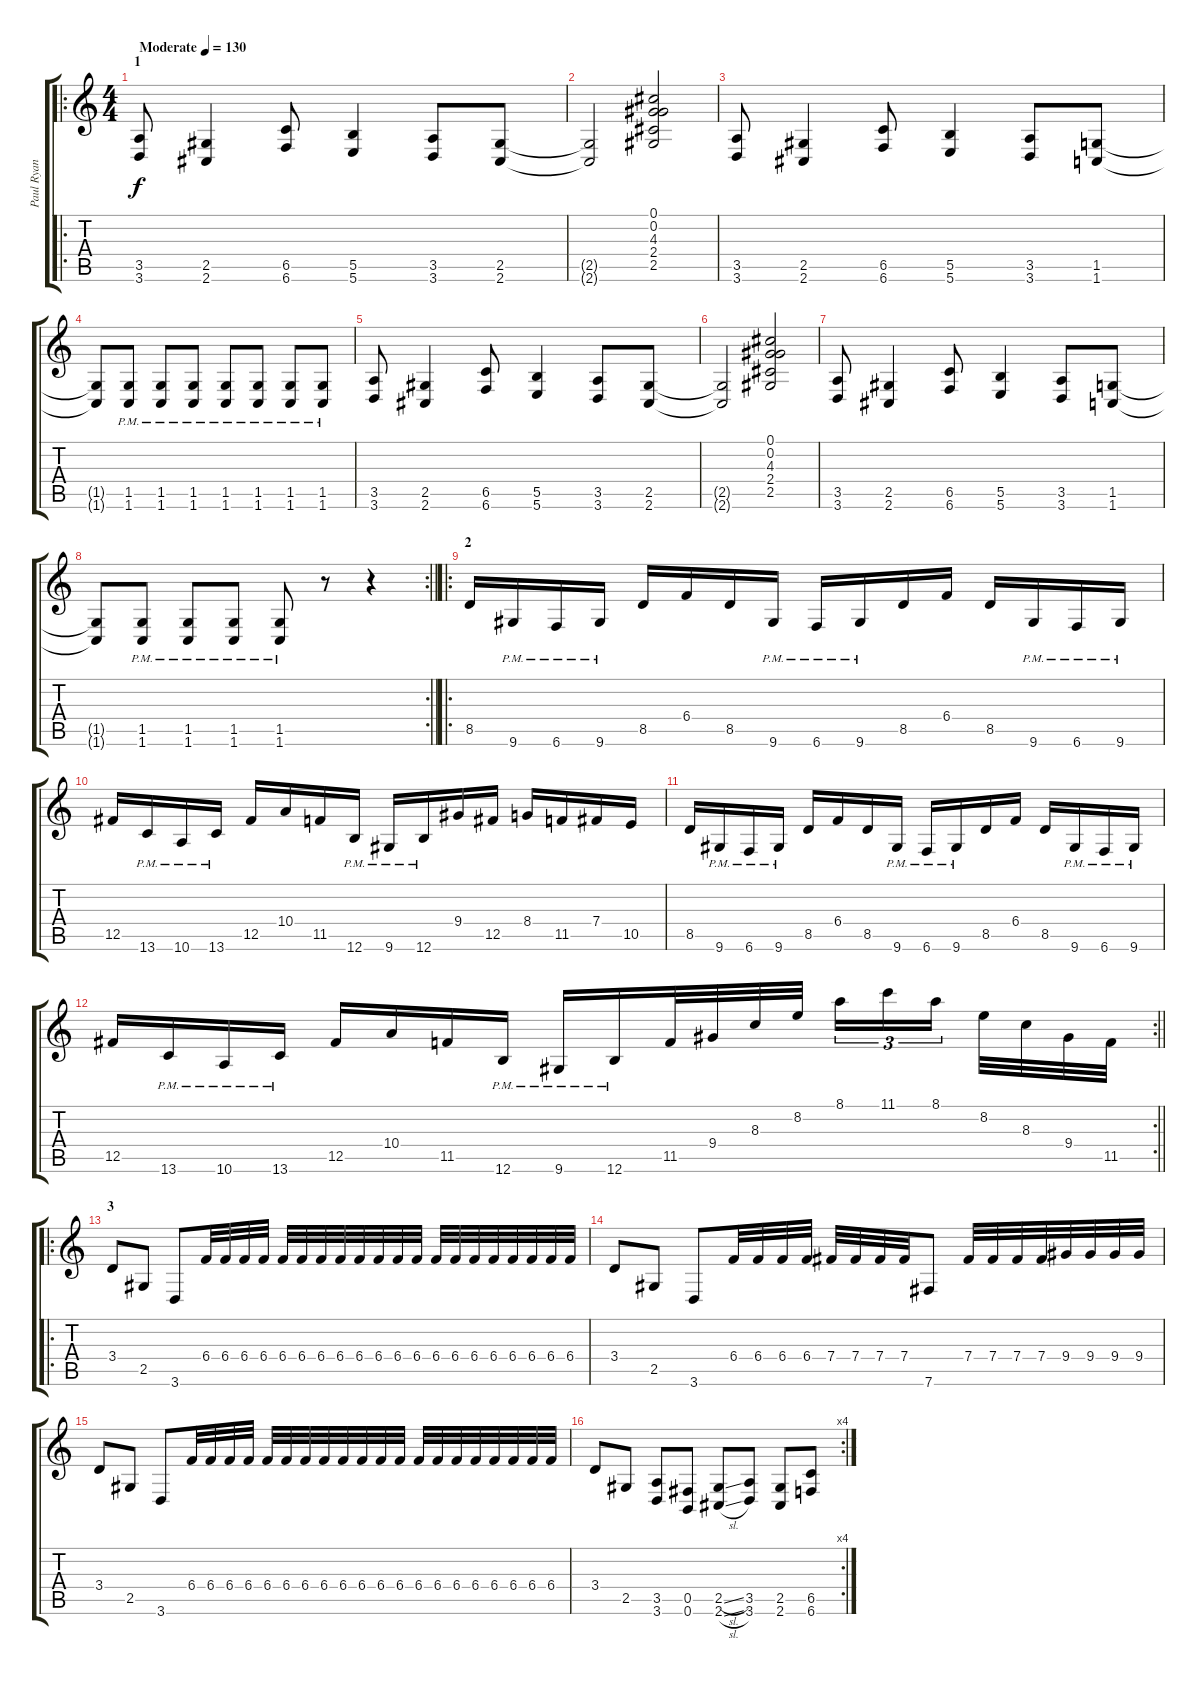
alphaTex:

\track ("Paul Ryan" "Paul Ryan") {instrument distortionguitar}
\staff {score tabs}
\tuning (Db4 Ab3 E3 B2 Gb2 B1) {hide}
\ro
\ts (4 4)
\section ("" "1")
\tempo (130 "Moderate")
\clef g2
\ks c
(3.5 3.6).8{dy f instrument distortionguitar} (2.5 2.6).4 (6.5 6.6).8 (5.5 5.6).4 (3.5 3.6).8 (2.5 2.6).8 |
(2.5{t} 2.6{t}).2 (0.1 0.2 4.3 2.4 2.5).2 |
(3.5 3.6).8 (2.5 2.6).4 (6.5 6.6).8 (5.5 5.6).4 (3.5 3.6).8 (1.5 1.6).8 |
(1.5{t} 1.6{t}).8 (1.5{pm} 1.6{pm}).8 (1.5{pm} 1.6{pm}).8 (1.5{pm} 1.6{pm}).8 (1.5{pm} 1.6{pm}).8 (1.5{pm} 1.6{pm}).8 (1.5{pm} 1.6{pm}).8 (1.5{pm} 1.6{pm}).8 |
(3.5 3.6).8 (2.5 2.6).4 (6.5 6.6).8 (5.5 5.6).4 (3.5 3.6).8 (2.5 2.6).8 |
(2.5{t} 2.6{t}).2 (0.1 0.2 4.3 2.4 2.5).2 |
(3.5 3.6).8 (2.5 2.6).4 (6.5 6.6).8 (5.5 5.6).4 (3.5 3.6).8 (1.5 1.6).8 |
\rc 2
\barLineRight lightlight
(1.5{t} 1.6{t}).8 (1.5{pm} 1.6{pm}).8 (1.5{pm} 1.6{pm}).8 (1.5{pm} 1.6{pm}).8 (1.5{pm} 1.6{pm}).8 r.8 r.4 |
\ro
\section ("" "2")
8.5.16 9.6{pm}.16 6.6{pm}.16 9.6{pm}.16 8.5.16 6.4.16 8.5.16 9.6{pm}.16 6.6{pm}.16 9.6{pm}.16 8.5.16 6.4.16 8.5.16 9.6{pm}.16 6.6{pm}.16 9.6{pm}.16 |
12.5.16 13.6{pm}.16 10.6{pm}.16 13.6{pm}.16 12.5.16 10.4.16 11.5.16 12.6{pm}.16 9.6{pm}.16 12.6{pm}.16 9.4.16 12.5.16 8.4.16 11.5.16 7.4.16 10.5.16 |
8.5.16 9.6{pm}.16 6.6{pm}.16 9.6{pm}.16 8.5.16 6.4.16 8.5.16 9.6{pm}.16 6.6{pm}.16 9.6{pm}.16 8.5.16 6.4.16 8.5.16 9.6{pm}.16 6.6{pm}.16 9.6{pm}.16 |
\rc 2
\barLineRight lightlight
12.5.16 13.6{pm}.16 10.6{pm}.16 13.6{pm}.16 12.5.16 10.4.16 11.5.16 12.6{pm}.16 9.6{pm}.16 12.6{pm}.16 11.5.32 9.4.32 8.3.32 8.2.32 8.1.16{tu (3 2)} 11.1.16{tu (3 2)} 8.1.16{tu (3 2) beam splitsecondary} 8.2.32 8.3.32 9.4.32 11.5.32 |
\ro
\section ("" "3")
3.4.8 2.5.8 3.6.8 6.4.32 6.4.32 6.4.32 6.4.32 6.4.32 6.4.32 6.4.32 6.4.32 6.4.32 6.4.32 6.4.32 6.4.32 6.4.32 6.4.32 6.4.32 6.4.32 6.4.32 6.4.32 6.4.32 6.4.32 |
3.4.8 2.5.8 3.6.8 6.4.32 6.4.32 6.4.32 6.4.32 7.4.32 7.4.32 7.4.32 7.4.32 7.6.8 7.4.32 7.4.32 7.4.32 7.4.32 9.4.32 9.4.32 9.4.32 9.4.32 |
3.4.8 2.5.8 3.6.8 6.4.32 6.4.32 6.4.32 6.4.32 6.4.32 6.4.32 6.4.32 6.4.32 6.4.32 6.4.32 6.4.32 6.4.32 6.4.32 6.4.32 6.4.32 6.4.32 6.4.32 6.4.32 6.4.32 6.4.32 |
\rc 4
3.4.8 2.5.8 (3.5 3.6).8 (0.5 0.6).8 (2.5{sl} 2.6{sl}).8 (3.5 3.6).8 (2.5 2.6).8 (6.5 6.6).8
